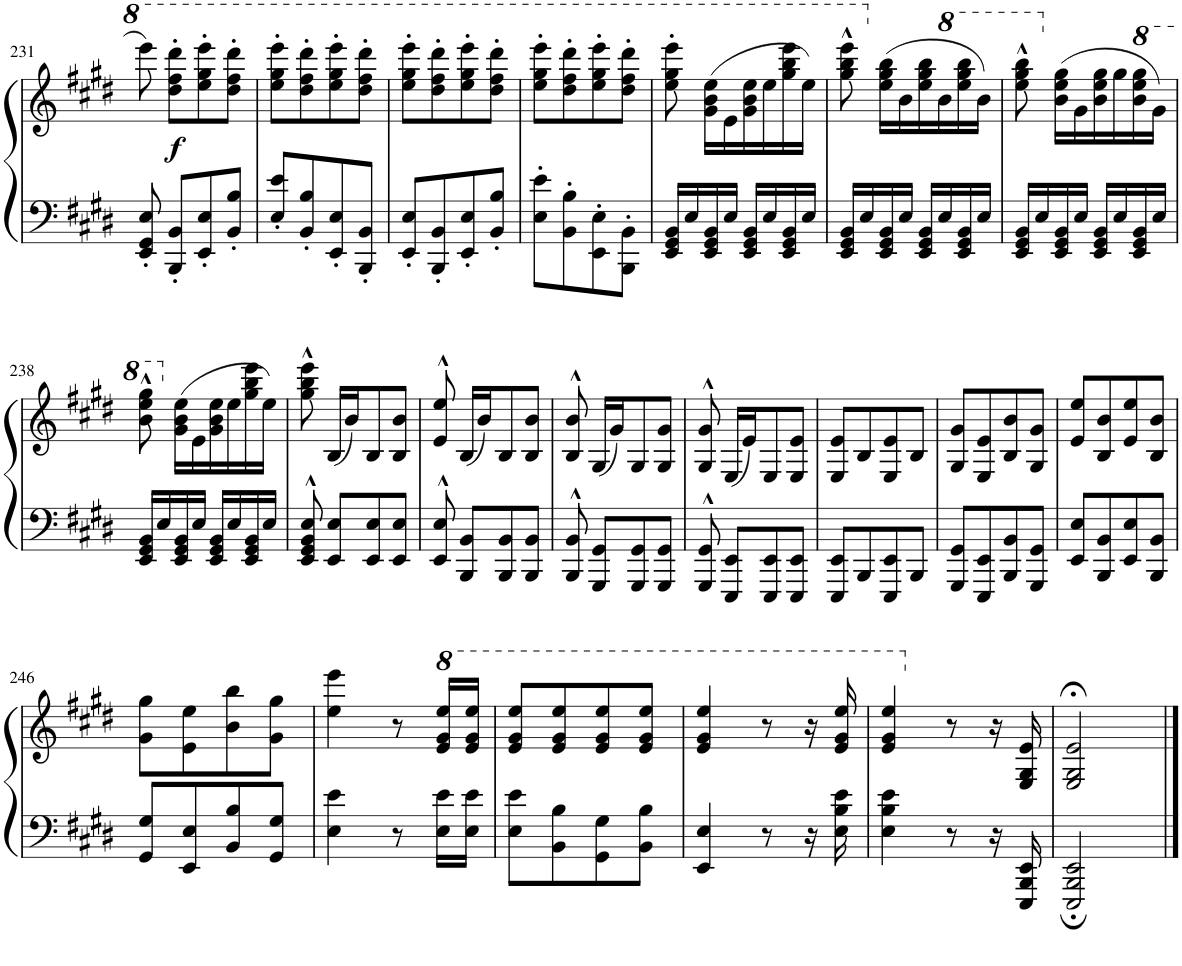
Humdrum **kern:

**kern	**kern	**dynam
*part1	*part1	*part1
*staff2	*staff1	*staff1/2
*I"Piano	*	*
*I'Pno.	*	*
!!LO:PB:g=z
*clefF4	*clefG2	*
*k[f#c#g#d#]	*k[f#c#g#d#]	*
*M2/4	*M2/4	*
=231	=231	=231
8EE/' 8GG#/' 8E/'	8eeee\	.
!	!	!LO:DY:b
8BBB/' 8BB/'L	8ddd#\' 8fff#\' 8dddd#\'L	f
8EE/' 8E/'	8eee\' 8ggg#\' 8eeee\'	.
8BB/' 8B/'J	8ddd#\' 8fff#\' 8dddd#\'J	.
=232	=232	=232
8E/' 8e/'L	8eee\' 8ggg#\' 8eeee\'L	.
8BB/' 8B/'	8ddd#\' 8fff#\' 8dddd#\'	.
8EE/' 8E/'	8eee\' 8ggg#\' 8eeee\'	.
8BBB/' 8BB/'J	8ddd#\' 8fff#\' 8dddd#\'J	.
=233	=233	=233
8EE/' 8E/'L	8eee\' 8ggg#\' 8eeee\'L	.
8BBB/' 8BB/'	8ddd#\' 8fff#\' 8dddd#\'	.
8EE/' 8E/'	8eee\' 8ggg#\' 8eeee\'	.
8BB/' 8B/'J	8ddd#\' 8fff#\' 8dddd#\'J	.
=234	=234	=234
8E\' 8e\'L	8eee\' 8ggg#\' 8eeee\'L	.
8BB\' 8B\'	8ddd#\' 8fff#\' 8dddd#\'	.
8EE\' 8E\'	8eee\' 8ggg#\' 8eeee\'	.
8BBB\' 8BB\'J	8ddd#\' 8fff#\' 8dddd#\'J	.
=235	=235	=235
16EE/ 16GG#/ 16BB/LL	8eee\' 8ggg#\' 8eeee\'	.
16E/	.	.
16EE/ 16GG#/ 16BB/	(16gg#\ 16bb\ 16eee\LL	.
16E/JJ	16ee\	.
16EE/ 16GG#/ 16BB/LL	16gg#\ 16bb\ 16eee\	.
16E/	16eee\	.
16EE/ 16GG#/ 16BB/	16ggg#\ 16bbb\ 16eeee\	.
16E/JJ	16eee\JJ)	.
=236	=236	=236
16EE/ 16GG#/ 16BB/LL	8ggg#\^^ 8bbb\^^ 8eeee\^^	.
16E/	.	.
16EE/ 16GG#/ 16BB/	(16ee\ 16gg#\ 16bb\LL	.
16E/JJ	16b\	.
16EE/ 16GG#/ 16BB/LL	16ee\ 16gg#\ 16bb\	.
*	*8va	*
16E/	16bb\	.
16EE/ 16GG#/ 16BB/	16eee\ 16ggg#\ 16bbb\	.
16E/JJ	16bb\JJ)	.
=237	=237	=237
16EE/ 16GG#/ 16BB/LL	8eee\^^ 8ggg#\^^ 8bbb\^^	.
16E/	.	.
*	*X8va	*
16EE/ 16GG#/ 16BB/	(16b\ 16ee\ 16gg#\LL	.
16E/JJ	16g#\	.
16EE/ 16GG#/ 16BB/LL	16b\ 16ee\ 16gg#\	.
16E/	16gg#\	.
*	*8va	*
16EE/ 16GG#/ 16BB/	16bb\ 16eee\ 16ggg#\	.
16E/JJ	16gg#\JJ)	.
!!LO:LB:g=z
=238	=238	=238
16EE/ 16GG#/ 16BB/LL	8bb\^^ 8eee\^^ 8ggg#\^^	.
16E/	.	.
*	*X8va	*
16EE/ 16GG#/ 16BB/	(16g#\ 16b\ 16ee\LL	.
16E/JJ	16e\	.
16EE/ 16GG#/ 16BB/LL	16g#\ 16b\ 16ee\	.
16E/	16ee\	.
16EE/ 16GG#/ 16BB/	16gg#\ 16bb\ 16eee\	.
16E/JJ	16ee\JJ)	.
=239	=239	=239
8EE/^^ 8GG#/^^ 8BB/^^ 8E/^^	8gg#\^^ 8bb\^^ 8eee\^^	.
8EE/ 8E/L	(16B/LL	.
.	16b/J)	.
8EE/ 8E/	8B/	.
8EE/ 8E/J	8B/ 8b/J	.
=240	=240	=240
8EE/^^ 8E/^^	8e/^^ 8ee/^^	.
8BBB/ 8BB/L	(16B/LL	.
.	16b/J)	.
8BBB/ 8BB/	8B/	.
8BBB/ 8BB/J	8B/ 8b/J	.
=241	=241	=241
8BBB/^^ 8BB/^^	8B/^^ 8b/^^	.
8GGG#/ 8GG#/L	(16G#/LL	.
.	16g#/J)	.
8GGG#/ 8GG#/	8G#/	.
8GGG#/ 8GG#/J	8G#/ 8g#/J	.
=242	=242	=242
8GGG#/^^ 8GG#/^^	8G#/^^ 8g#/^^	.
8EEE/ 8EE/L	(16E/LL	.
.	16e/J)	.
8EEE/ 8EE/	8E/	.
8EEE/ 8EE/J	8E/ 8e/J	.
=243	=243	=243
8EEE/ 8EE/L	8E/ 8e/L	.
8BBB/	8B/	.
8EEE/ 8EE/	8E/ 8e/	.
8BBB/J	8B/J	.
=244	=244	=244
8GGG#/ 8GG#/L	8G#/ 8g#/L	.
8EEE/ 8EE/	8E/ 8e/	.
8BBB/ 8BB/	8B/ 8b/	.
8GGG#/ 8GG#/J	8G#/ 8g#/J	.
=245	=245	=245
8EE/ 8E/L	8e/ 8ee/L	.
8BBB/ 8BB/	8B/ 8b/	.
8EE/ 8E/	8e/ 8ee/	.
8BBB/ 8BB/J	8B/ 8b/J	.
!!LO:LB:g=z
=246	=246	=246
8GG#/ 8G#/L	8g#\ 8gg#\L	.
8EE/ 8E/	8e\ 8ee\	.
8BB/ 8B/	8b\ 8bb\	.
8GG#/ 8G#/J	8g#\ 8gg#\J	.
=247	=247	=247
4E\ 4e\	4ee\ 4eee\	.
8r	8r	.
*	*8va	*
16E\ 16e\LL	16ee/ 16gg#/ 16eee/LL	.
16E\ 16e\JJ	16ee/ 16gg#/ 16eee/JJ	.
=248	=248	=248
8E\ 8e\L	8ee/ 8gg#/ 8eee/L	.
8BB\ 8B\	8ee/ 8gg#/ 8eee/	.
8GG#\ 8G#\	8ee/ 8gg#/ 8eee/	.
8BB\ 8B\J	8ee/ 8gg#/ 8eee/J	.
=249	=249	=249
4EE/ 4E/	4ee/ 4gg#/ 4eee/	.
8r	8r	.
16r	16r	.
16E\ 16B\ 16e\	16ee/ 16gg#/ 16eee/	.
=250	=250	=250
4E\ 4B\ 4e\	4ee/ 4gg#/ 4eee/	.
*	*X8va	*
8r	8r	.
16r	16r	.
16EEE/ 16BBB/ 16EE/	16E/ 16G#/ 16e/	.
=251	=251	=251
2EEE/; 2BBB/; 2EE/;	2E/;< 2G#/;< 2e/;<	.
==	==	==
*-	*-	*-
